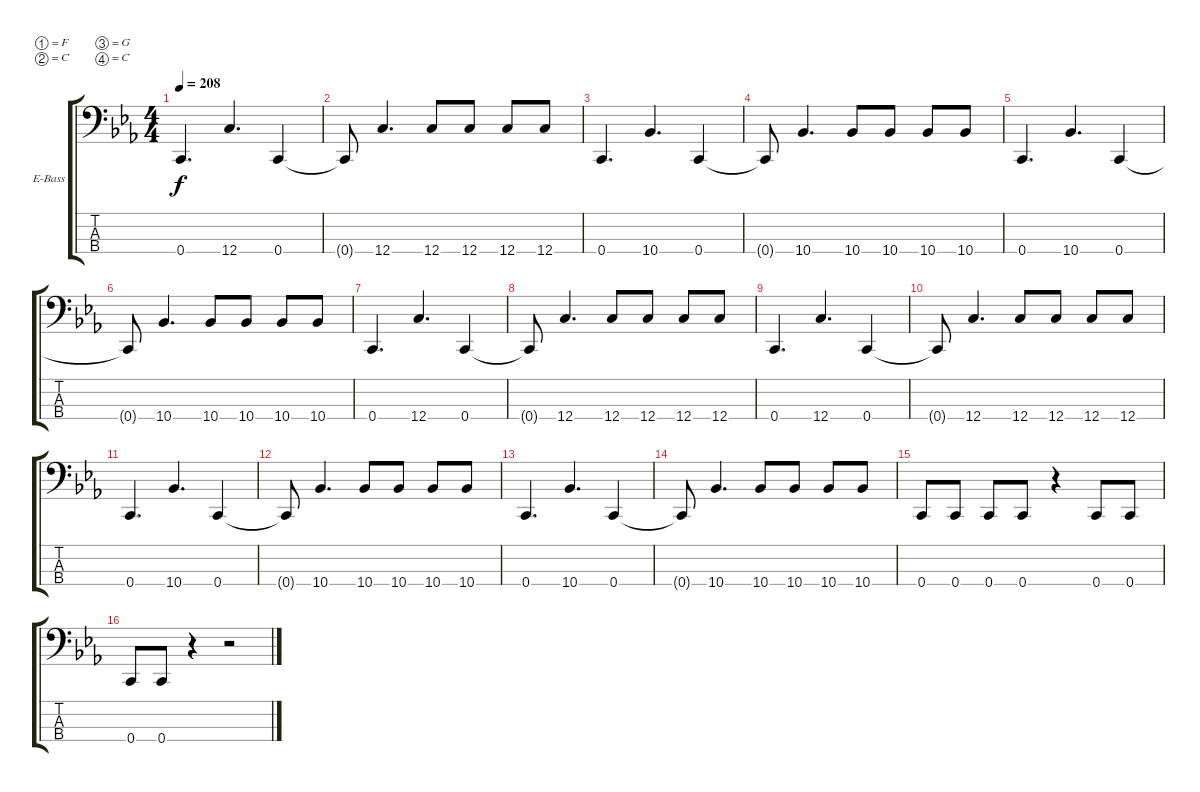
\defaultSystemsLayout 4
\bracketExtendMode groupsimilarinstruments
\firstSystemTrackNameOrientation horizontal
\otherSystemsTrackNameOrientation horizontal
\track ("Electric Bass" "E-Bass") {instrument electricbassfinger}
\staff {score tabs}
\tuning (F2 C2 G1 C1)
\ts (4 4)
\tempo 208
\clef f4
\ks eb
0.4.4{d dy f} 12.4.4{d} 0.4.4 |
0.4{t}.8 12.4.4{d} 12.4.8 12.4.8 12.4.8 12.4.8 |
0.4.4{d} 10.4.4{d} 0.4.4 |
0.4{t}.8 10.4.4{d} 10.4.8 10.4.8 10.4.8 10.4.8 |
0.4.4{d} 10.4.4{d} 0.4.4 |
0.4{t}.8 10.4.4{d} 10.4.8 10.4.8 10.4.8 10.4.8 |
0.4.4{d} 12.4.4{d} 0.4.4 |
0.4{t}.8 12.4.4{d} 12.4.8 12.4.8 12.4.8 12.4.8 |
0.4.4{d} 12.4.4{d} 0.4.4 |
0.4{t}.8 12.4.4{d} 12.4.8 12.4.8 12.4.8 12.4.8 |
0.4.4{d} 10.4.4{d} 0.4.4 |
0.4{t}.8 10.4.4{d} 10.4.8 10.4.8 10.4.8 10.4.8 |
0.4.4{d} 10.4.4{d} 0.4.4 |
0.4{t}.8 10.4.4{d} 10.4.8 10.4.8 10.4.8 10.4.8 |
0.4.8 0.4.8 0.4.8 0.4.8 r.4 0.4.8 0.4.8 |
0.4.8 0.4.8 r.4 r.2
